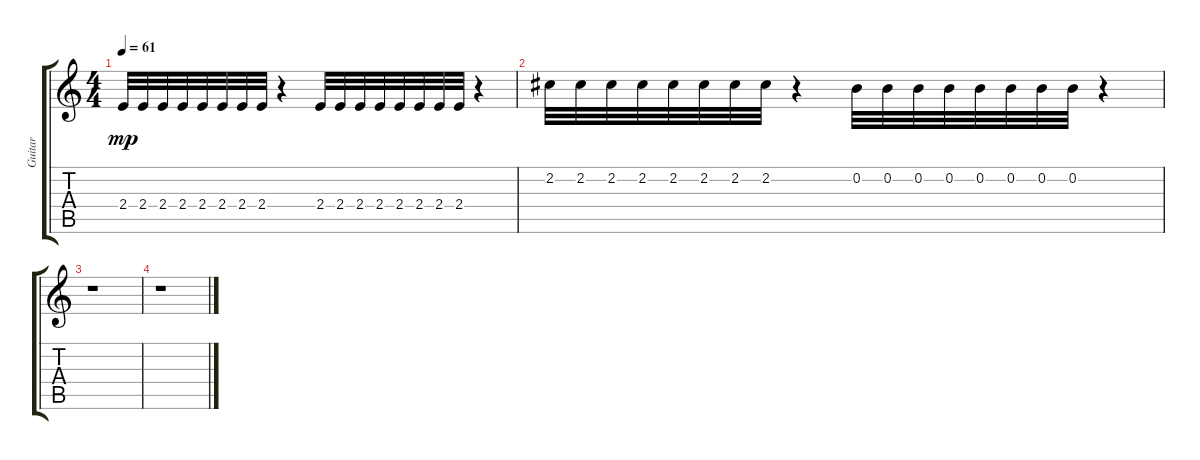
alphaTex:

\track ("Guitar" "Guitar") {instrument electricguitarjazz}
\staff {score tabs}
\tuning (E4 B3 G3 D3 A2 E2) {hide}
\ts (4 4)
\tempo 61
\clef g2
\ks c
2.4.32{dy mp} 2.4.32 2.4.32 2.4.32 2.4.32 2.4.32 2.4.32 2.4.32 r.4 2.4.32 2.4.32 2.4.32 2.4.32 2.4.32 2.4.32 2.4.32 2.4.32 r.4 |
2.2.32 2.2.32 2.2.32 2.2.32 2.2.32 2.2.32 2.2.32 2.2.32 r.4 0.2.32 0.2.32 0.2.32 0.2.32 0.2.32 0.2.32 0.2.32 0.2.32 r.4 |
r.1 |
r.1
